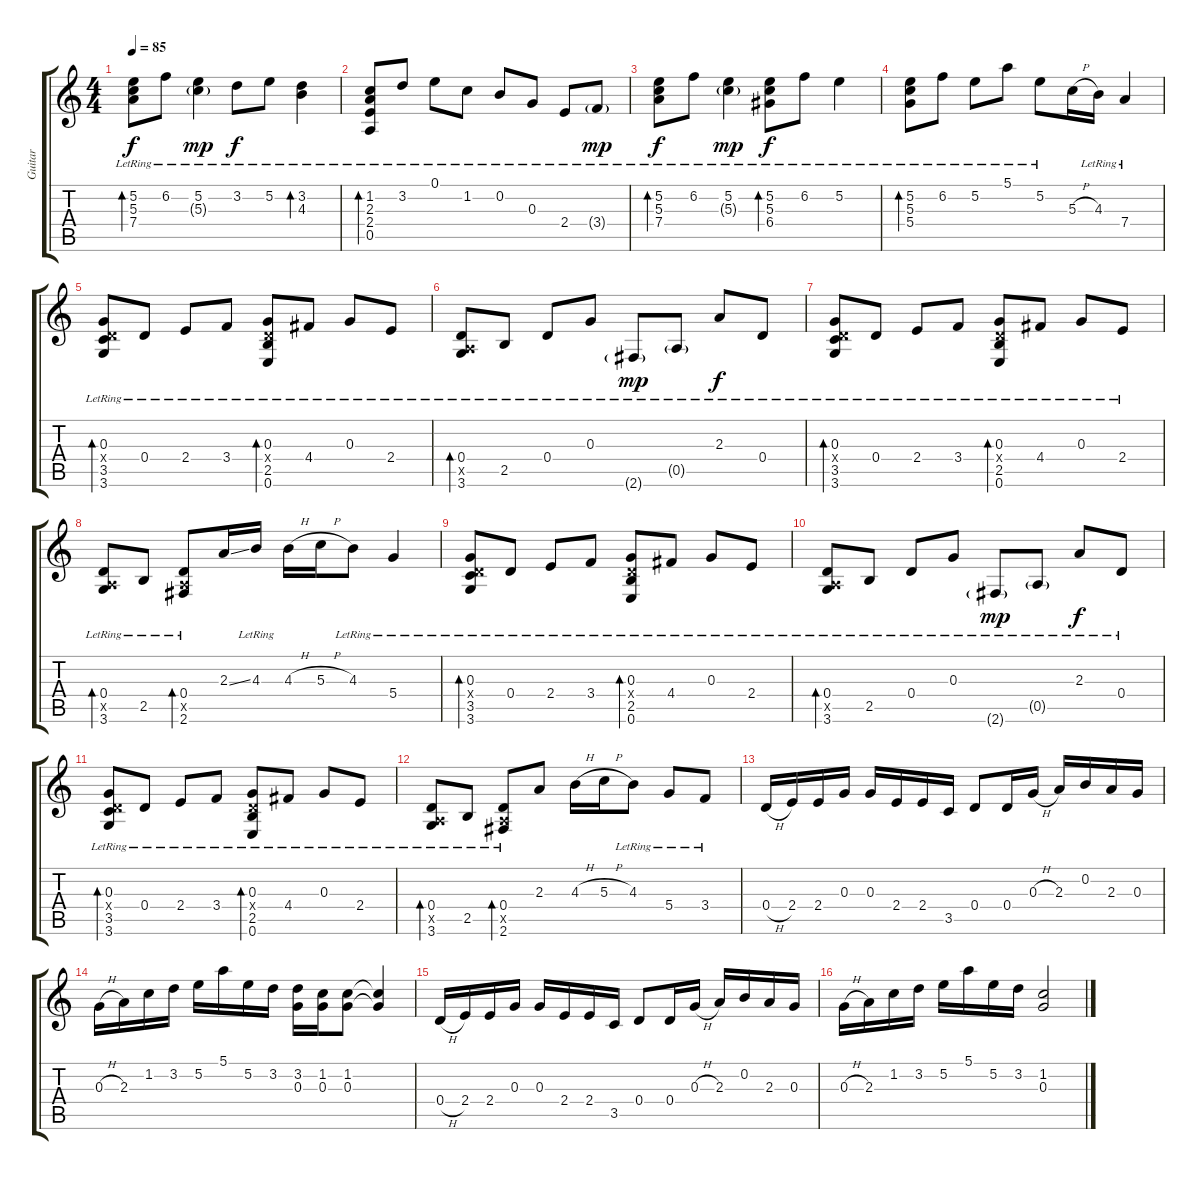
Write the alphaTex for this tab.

\track ("Guitar" "Guitar") {instrument electricguitarjazz}
\staff {score tabs}
\tuning (E4 B3 G3 D3 A2 E2) {hide}
\ts (4 4)
\tempo 85
\clef g2
\ks c
(5.2{lr} 5.3{lr} 7.4{lr}).8{bd 120 dy f} 6.2{lr}.8 (5.2{lr} 5.3{g lr}).4{dy mp} 3.2{lr}.8{dy f} 5.2{lr}.8 (3.2{lr} 4.3{lr}).4{bd 120} |
(1.2{lr} 2.3{lr} 2.4{lr} 0.5{lr}).8{bd 120} 3.2{lr}.8 0.1{lr}.8 1.2{lr}.8 0.2{lr}.8 0.3{lr}.8 2.4{lr}.8 3.4{g lr}.8{dy mp} |
(5.2{lr} 5.3{lr} 7.4{lr}).8{bd 120 dy f} 6.2{lr}.8 (5.2{lr} 5.3{g}).4{dy mp} (5.2{lr} 5.3{lr} 6.4{lr}).8{bd 120 dy f} 6.2{lr}.8 5.2{lr}.4 |
(5.2{lr} 5.3{lr} 5.4{lr}).8{bd 120} 6.2{lr}.8 5.2{lr}.8 5.1{lr}.8 5.2{lr}.8 5.3{h}.16 4.3{lr}.16 7.4{lr}.4 |
(0.3{lr} 0.4{x} 3.5{lr} 3.6{lr}).8{bd 120} 0.4{lr}.8 2.4{lr}.8 3.4{lr}.8 (0.3{lr} 0.4{x} 2.5{lr} 0.6{lr}).8{bd 120} 4.4{lr}.8 0.3{lr}.8 2.4{lr}.8 |
(0.4{lr} 0.5{x} 3.6{lr}).8{bd 120} 2.5{lr}.8 0.4{lr}.8 0.3{lr}.8 2.6{g lr}.8{dy mp} 0.5{g lr}.8 2.3{lr}.8{dy f} 0.4{lr}.8 |
(0.3{lr} 0.4{x} 3.5{lr} 3.6{lr}).8{bd 120} 0.4{lr}.8 2.4{lr}.8 3.4{lr}.8 (0.3{lr} 0.4{x} 2.5{lr} 0.6{lr}).8{bd 120} 4.4{lr}.8 0.3{lr}.8 2.4{lr}.8 |
(0.4{lr} 0.5{x} 3.6{lr}).8{bd 120} 2.5{lr}.8 (0.4{lr} 0.5{x} 2.6{lr}).8{bd 120} 2.3{ss}.16 4.3{lr}.16 4.3{h}.16 5.3{h}.16 4.3{lr}.8 5.4{lr}.4 |
(0.3{lr} 0.4{x} 3.5{lr} 3.6{lr}).8{bd 120} 0.4{lr}.8 2.4{lr}.8 3.4{lr}.8 (0.3{lr} 0.4{x} 2.5{lr} 0.6{lr}).8{bd 120} 4.4{lr}.8 0.3{lr}.8 2.4{lr}.8 |
(0.4{lr} 0.5{x} 3.6{lr}).8{bd 120} 2.5{lr}.8 0.4{lr}.8 0.3{lr}.8 2.6{g lr}.8{dy mp} 0.5{g lr}.8 2.3{lr}.8{dy f} 0.4{lr}.8 |
(0.3{lr} 0.4{x} 3.5{lr} 3.6{lr}).8{bd 120} 0.4{lr}.8 2.4{lr}.8 3.4{lr}.8 (0.3{lr} 0.4{x} 2.5{lr} 0.6{lr}).8{bd 120} 4.4{lr}.8 0.3{lr}.8 2.4{lr}.8 |
(0.4{lr} 0.5{x} 3.6{lr}).8{bd 120} 2.5{lr}.8 (0.4{lr} 0.5{x} 2.6{lr}).8{bd 120} 2.3.8 4.3{h}.16 5.3{h}.16 4.3{lr}.8 5.4{lr}.8 3.4{lr}.8 |
0.4{h}.16 2.4.16 2.4.16 0.3.16 0.3.16 2.4.16 2.4.16 3.5.16 0.4.8 0.4.16 0.3{h}.16 2.3.16 0.2.16 2.3.16 0.3.16 |
0.3{h}.16 2.3.16 1.2.16 3.2.16 5.2.16 5.1.16 5.2.16 3.2.16 (3.2 0.3).16 (1.2 0.3).16 (1.2 0.3).8 (1.2{t} 0.3{t}).4 |
0.4{h}.16 2.4.16 2.4.16 0.3.16 0.3.16 2.4.16 2.4.16 3.5.16 0.4.8 0.4.16 0.3{h}.16 2.3.16 0.2.16 2.3.16 0.3.16 |
0.3{h}.16 2.3.16 1.2.16 3.2.16 5.2.16 5.1.16 5.2.16 3.2.16 (1.2 0.3).2
